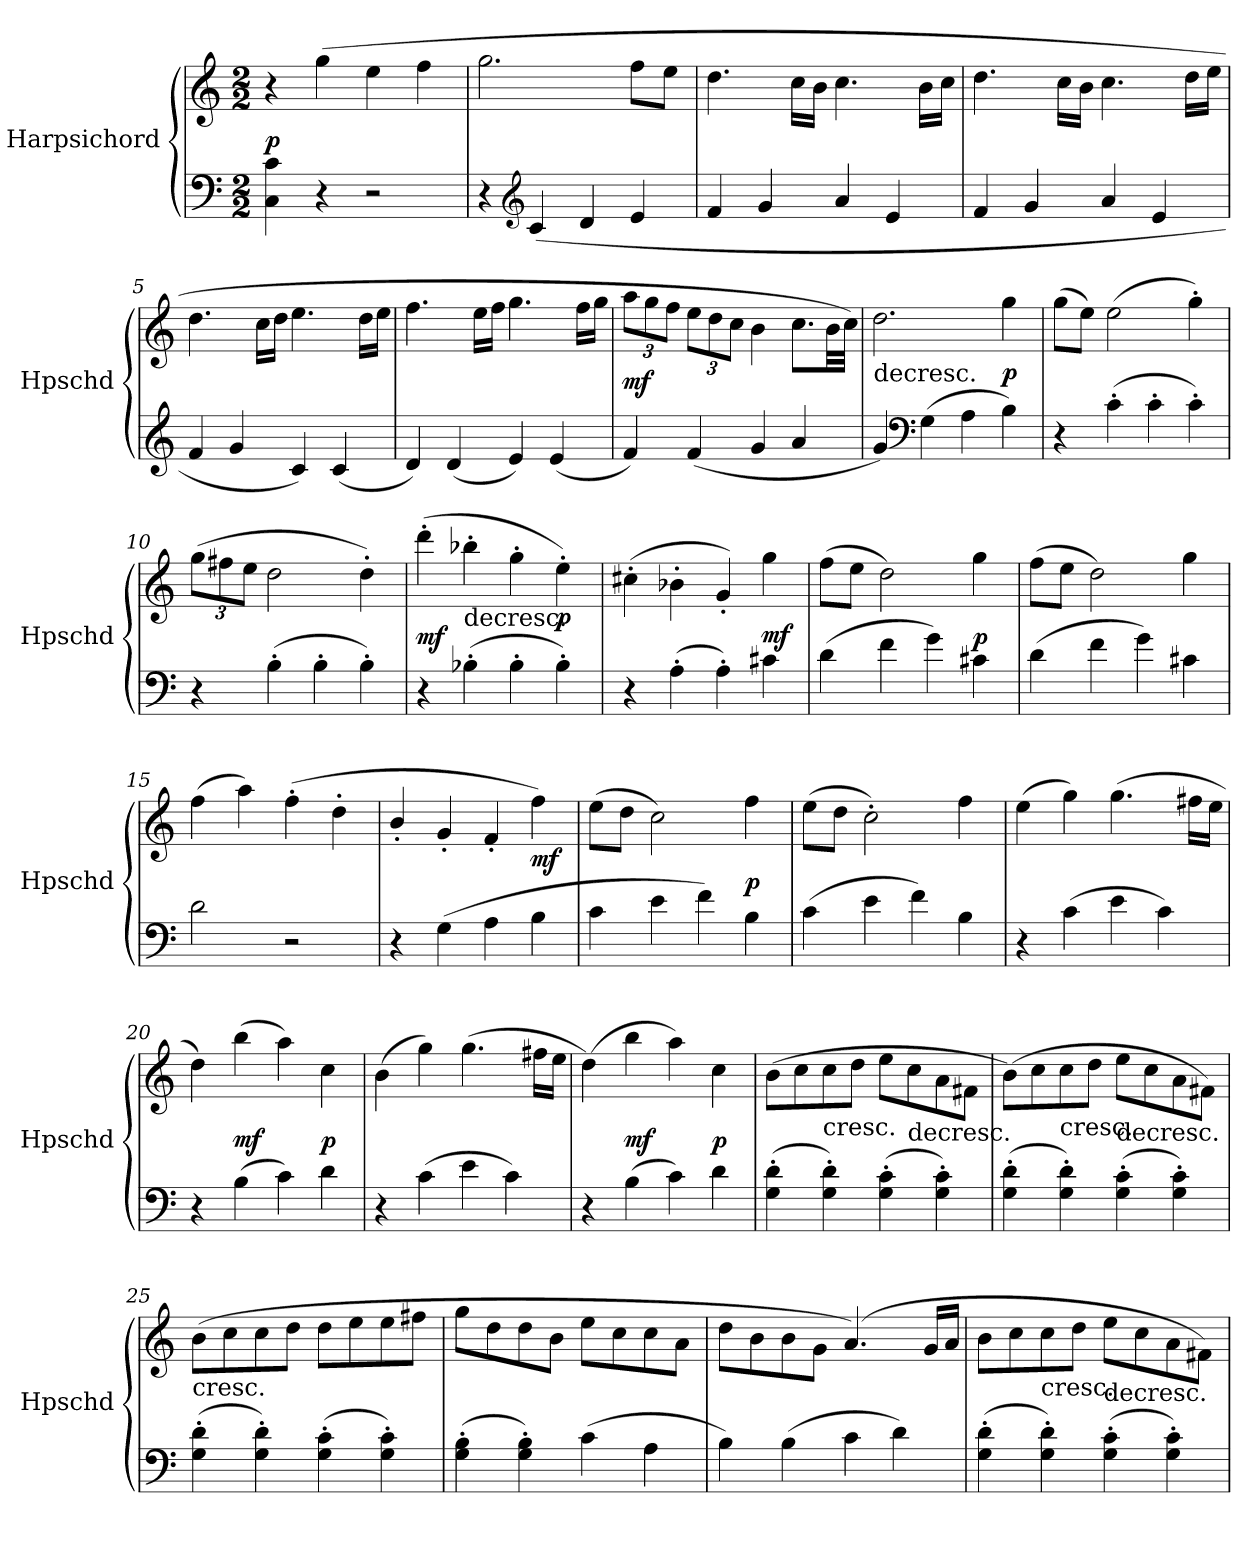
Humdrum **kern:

**kern	**kern	**dynam
*part1	*part1	*part1
*staff2	*staff1	*staff1/2
*I"Harpsichord	*	*
*I'Hpschd	*	*
*clefF4	*clefG2	*
*k[]	*k[]	*
*M2/2	*M2/2	*
*MM176	*MM176	*
=1	=1	=1
4C\ 4c\	4r	p
4r	(4gg\	.
2r	4ee\	.
.	4ff\	.
=2	=2	=2
4r	2.gg\	.
*clefG2	*	*
(4c/	.	.
4d/	.	.
4e/	8ff\L	.
.	8ee\J	.
=3	=3	=3
4f/	4.dd\	.
4g/	.	.
.	16cc\LL	.
.	16b\JJ	.
4a/	4.cc\	.
4e/	.	.
.	16b\LL	.
.	16cc\JJ	.
=4	=4	=4
4f/	4.dd\	.
4g/	.	.
.	16cc\LL	.
.	16b\JJ	.
4a/	4.cc\	.
4e/	.	.
.	16dd\LL	.
.	16ee\JJ	.
=5	=5	=5
4f/	4.dd\	.
4g/	.	.
.	16cc\LL	.
.	16dd\JJ	.
4c/)	4.ee\	.
(4c/	.	.
.	16dd\LL	.
.	16ee\JJ	.
=6	=6	=6
4d/)	4.ff\	.
(4d/	.	.
.	16ee\LL	.
.	16ff\JJ	.
4e/)	4.gg\	.
(4e/	.	.
.	16ff\LL	.
.	16gg\JJ	.
=7	=7	=7
4f/)	12aa\L	mf
.	12gg\	.
.	12ff\J	.
(4f/	12ee\L	.
.	12dd\	.
.	12cc\J	.
4g/	4b\	.
4a/	8.cc\L	.
.	32b\LL	.
.	32cc\JJJ)	.
=8	=8	=8
!	!LO:TX:c:t=decresc.	!
4g/)	2.dd\	.
*clefF4	*	*
(4G\	.	.
4A\	.	.
4B\)	4gg\	p
=9	=9	=9
4r	(8gg\L	.
.	8ee\J)	.
(4c'\	(2ee\	.
4c'\	.	.
4c'\)	4gg'\)	.
=10	=10	=10
4r	(12gg\L	.
.	12ff#X\	.
.	12ee\J	.
(4B'\	2dd\	.
4B'\	.	.
4B'\)	4dd'\)	.
=11	=11	=11
4r	(4ddd'\	mf
!	!LO:TX:c:t=decresc.	!
(4B-X'\	4bb-X'\	.
4B-'\	4gg'\	.
4B-'\)	4ee'\)	p
=12	=12	=12
4r	(4cc#X'\	.
(4A'\	4b-X'\	.
4A'\)	4g'/)	.
4c#X\	4gg\	mf
=13	=13	=13
(4d\	(8ff\L	.
.	8ee\J	.
4f\	2dd\)	.
4g\)	.	.
4c#X\	4gg\	p
=14	=14	=14
(4d\	(8ff\L	.
.	8ee\J	.
4f\	2dd\)	.
4g\)	.	.
4c#X\	4gg\	.
=15	=15	=15
2d\	(4ff\	.
.	4aa\)	.
2r	(4ff'\	.
.	4dd'\	.
=16	=16	=16
4r	4b'/	.
(4G\	4g'/	.
4A\	4f'/	.
4B\	4ff\)	mf
=17	=17	=17
4c\	(8ee\L	.
.	8dd\J	.
4e\	2cc\)	.
4f\)	.	.
4B\	4ff\	p
=18	=18	=18
(4c\	(8ee\L	.
.	8dd\J	.
4e\	2cc'\)	.
4f\)	.	.
4B\	4ff\	.
=19	=19	=19
4r	(4ee\	.
(4c\	4gg\)	.
4e\	(4.gg\	.
4c\)	.	.
.	16ff#X\LL	.
.	16ee\JJ	.
=20	=20	=20
4r	4dd\)	.
(4B\	(4bb\	mf
4c\)	4aa\)	.
4d\	4cc\	p
=21	=21	=21
4r	(4b\	.
(4c\	4gg\)	.
4e\	(4.gg\	.
4c\)	.	.
.	16ff#X\LL	.
.	16ee\JJ	.
=22	=22	=22
4r	(4dd\)	.
(4B\	4bb\	mf
4c\)	4aa\)	.
4d\	4cc\	p
=23	=23	=23
(4G'\ 4d'\	(8b\L	.
.	8cc\	.
!	!LO:TX:c:t=cresc.	!
4G'\ 4d'\)	8cc\	.
.	8dd\J	.
(4G'\ 4c'\	8ee\L	.
!	!LO:TX:c:t=decresc.	!
.	8cc\	.
4G'\ 4c'\)	8a\	.
.	8f#X\J	.
=24	=24	=24
(4G'\ 4d'\	(8b\L)	.
.	8cc\	.
!	!LO:TX:c:t=cresc.	!
4G'\ 4d'\)	8cc\	.
.	8dd\J	.
!	!LO:TX:c:t=decresc.	!
(4G'\ 4c'\	8ee\L	.
.	8cc\	.
4G'\ 4c'\)	8a\	.
.	8f#X\J)	.
=25	=25	=25
!	!LO:TX:c:t=cresc.	!
(4G'\ 4d'\	(8b\L	.
.	8cc\	.
4G'\ 4d'\)	8cc\	.
.	8dd\J	.
(4G'\ 4c'\	8dd\L	.
.	8ee\	.
4G'\ 4c'\)	8ee\	.
.	8ff#X\J	.
=26	=26	=26
(4G'\ 4B'\	8gg\L	.
.	8dd\	.
4G'\ 4B'\)	8dd\	.
.	8b\J	.
(4c\	8ee\L	.
.	8cc\	.
4A\	8cc\	.
.	8a\J	.
=27	=27	=27
4B\)	8dd\L	.
.	8b\	.
(4B\	8b\	.
.	8g\J	.
4c\	(4.a/)	.
4d\)	.	.
.	16g/LL	.
.	16a/JJ	.
=28	=28	=28
(4G'\ 4d'\	8b\L	.
.	8cc\	.
!	!LO:TX:c:t=cresc.	!
4G'\ 4d'\)	8cc\	.
.	8dd\J	.
!	!LO:TX:c:t=decresc.	!
(4G'\ 4c'\	8ee\L	.
.	8cc\	.
4G'\ 4c'\)	8a\	.
.	8f#X\J)	.
=	=	=
*-	*-	*-
